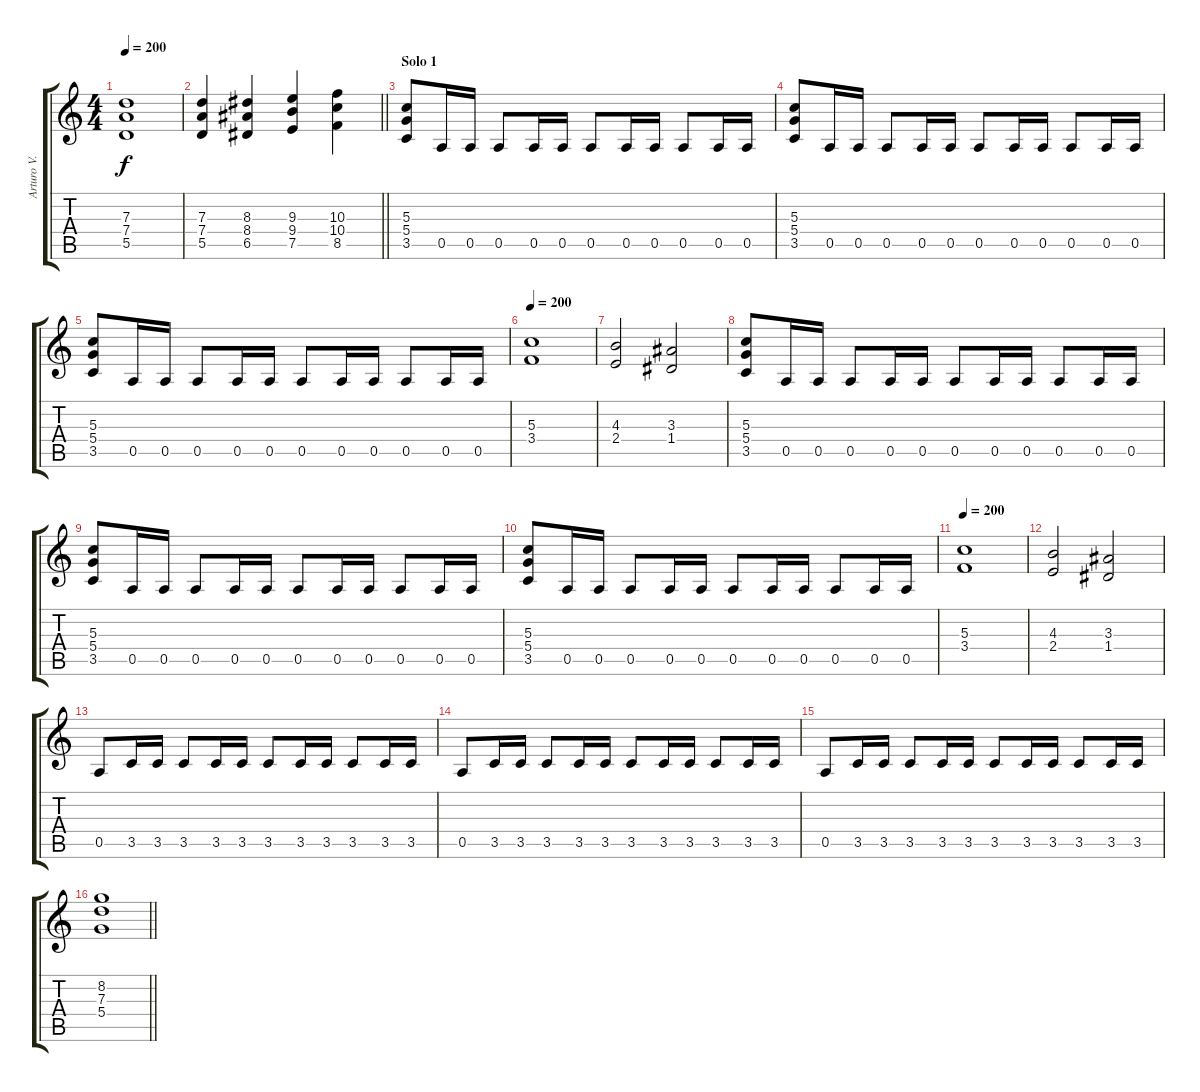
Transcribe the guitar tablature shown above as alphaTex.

\track ("Arturo V." "Arturo V.") {instrument overdrivenguitar}
\staff {score tabs}
\tuning (E4 B3 G3 D3 A2 E2) {hide}
\ts (4 4)
\tempo 200
\clef g2
\ks c
(7.3 7.4 5.5).1{dy f} |
\barLineRight lightlight
(7.3 7.4 5.5).4 (8.3 8.4 6.5).4 (9.3 9.4 7.5).4 (10.3 10.4 8.5).4 |
\section ("" "Solo 1")
(5.3 5.4 3.5).8 0.5.16 0.5.16 0.5.8 0.5.16 0.5.16 0.5.8 0.5.16 0.5.16 0.5.8 0.5.16 0.5.16 |
(5.3 5.4 3.5).8 0.5.16 0.5.16 0.5.8 0.5.16 0.5.16 0.5.8 0.5.16 0.5.16 0.5.8 0.5.16 0.5.16 |
(5.3 5.4 3.5).8 0.5.16 0.5.16 0.5.8 0.5.16 0.5.16 0.5.8 0.5.16 0.5.16 0.5.8 0.5.16 0.5.16 |
\tempo 200
(5.3 3.4).1 |
(4.3 2.4).2 (3.3 1.4).2 |
(5.3 5.4 3.5).8 0.5.16 0.5.16 0.5.8 0.5.16 0.5.16 0.5.8 0.5.16 0.5.16 0.5.8 0.5.16 0.5.16 |
(5.3 5.4 3.5).8 0.5.16 0.5.16 0.5.8 0.5.16 0.5.16 0.5.8 0.5.16 0.5.16 0.5.8 0.5.16 0.5.16 |
(5.3 5.4 3.5).8 0.5.16 0.5.16 0.5.8 0.5.16 0.5.16 0.5.8 0.5.16 0.5.16 0.5.8 0.5.16 0.5.16 |
\tempo 200
(5.3 3.4).1 |
(4.3 2.4).2 (3.3 1.4).2 |
0.5.8 3.5.16 3.5.16 3.5.8 3.5.16 3.5.16 3.5.8 3.5.16 3.5.16 3.5.8 3.5.16 3.5.16 |
0.5.8 3.5.16 3.5.16 3.5.8 3.5.16 3.5.16 3.5.8 3.5.16 3.5.16 3.5.8 3.5.16 3.5.16 |
0.5.8 3.5.16 3.5.16 3.5.8 3.5.16 3.5.16 3.5.8 3.5.16 3.5.16 3.5.8 3.5.16 3.5.16 |
\barLineRight lightlight
(8.2 7.3 5.4).1
